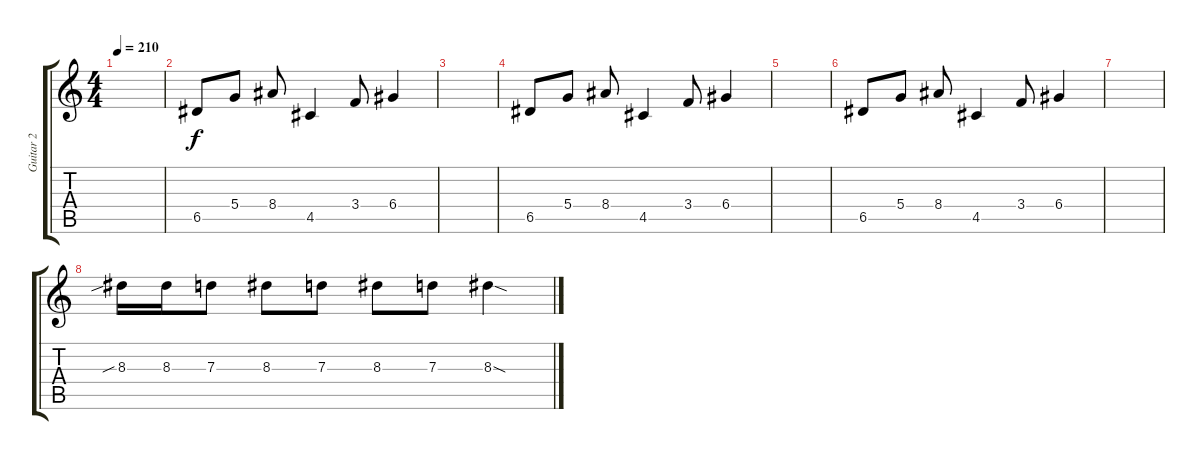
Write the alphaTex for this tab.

\track ("Guitar 2" "Guitar 2") {instrument distortionguitar}
\staff {score tabs}
\tuning (E4 B3 G3 D3 A2 E2) {hide}
\ts (4 4)
\tempo 210
\clef g2
\ks c
|
6.5.8 5.4.8 8.4.8 4.5.4 3.4.8 6.4.4 |
|
6.5.8 5.4.8 8.4.8 4.5.4 3.4.8 6.4.4 |
|
6.5.8 5.4.8 8.4.8 4.5.4 3.4.8 6.4.4 |
|
8.3{sib}.16 8.3.16 7.3.8 8.3.8 7.3.8 8.3.8 7.3.8 8.3{sod}.4
